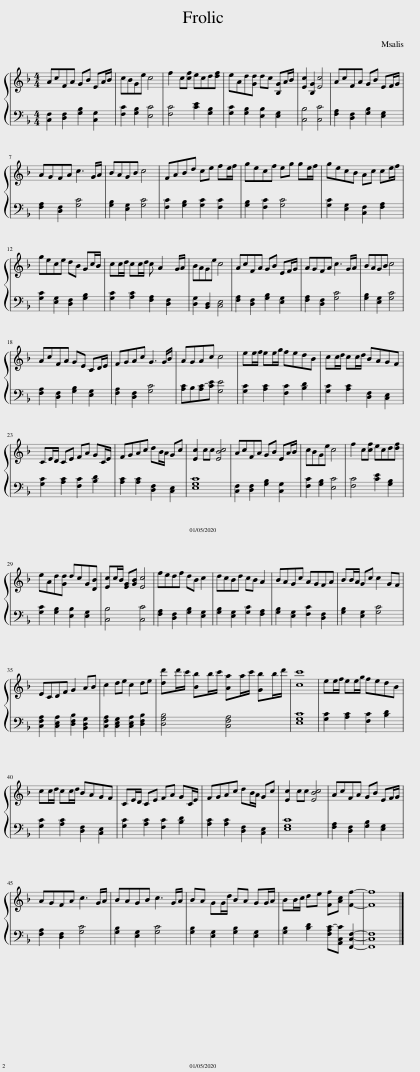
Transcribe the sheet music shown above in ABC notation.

X:1
%%score { 1 | 2 }
L:1/8
M:4/4
I:linebreak $
K:F
V:1 treble
V:2 bass
V:1
 AcFA GB EA/B/ | cBGe c4 | f2 c[cf] ecd[df] | eAd[Gd] dc [B,G]A/B/ | [Ec]2 [B,G]2 [Ec]4 | %5
 AcFA GB EF/G/ |$ AGFA c3 G/A/ | BAGB c4 | FABd ce fe/f/ | gecf eg ge/f/ | %10
 gecB Ac ce/f/ |$ gece dB Gc/B/ | cc/d/ cc/d/ c A2 G/A/ | BAGe c4 | AcFA GB EF/G/ | %15
 AGFA c3 G/A/ | BAGB c4 |$ AcFA GE CD/E/ | FGAc G3 G/B/ | AGAc c4 | %20
 ee/f/ ee/g/ fedB | cc/d/ cc/d/ BAGF |$ CE/D/ CE FA GC/E/ | FGAc dB/A/ Gc | [Ec]2 cc [EBc]4 | %25
 AcFA GB EA/B/ | cBGe c4 | f2 c[cf] ecd[df] |$ eAd[Gd] dcG[DB] | [Ec]c/B/ [EG][GB] [Ec]4 | %30
 fedf dB c2 | dcBd cB A2 | BAGc AGFA | BB/A/ Gc c2 GF |$ ECDF G2 AB | %35
 c2 de c2 de | [dd']d'/c'/ [Bb]b/c'/ [Aa]a/c'/ [Gb]b/d'/ | [cc']8 | ee/f/ ee/g/ fedB |$ cc/d/ cc/d/ BAGF | %40
 CE/D/ CE FA GC/E/ | FGAc dB/A/ Gc | [Ec]2 cc [EBc]4 | AcFA GB EF/G/ |$ AGFA c3 G/A/ | %45
 BAGB c3 G/A/ | BA GG/d/ BA GG/A/ | BB/c/ de [Ff][Ac] [Ff]2- | [Ff]8 |] %49
V:2
 [C,F,]2 [D,F,]2 [G,B,]2 [C,G,]2 | [F,C]2 [G,B,]2 [E,C]4 | [F,C]4 [CE]2 [G,B,]2 | [G,C]2 [G,B,]2 [E,B,]2 [E,G,]2 | [C,B,]4 [C,C]4 | %5
 [F,A,]2 [D,F,]2 [G,B,]2 [E,G,]2 |$ [F,A,]2 [D,F,]2 [G,C]4 | [G,B,]2 [E,G,]2 [G,C]4 | [F,C]2 [G,B,]2 [G,C]2 [F,C]2 | [G,B,]2 [F,C]2 [G,C]4 | %10
 [G,C]2 [E,G,]2 [C,F,]2 [F,A,]2 |$ [G,C]2 [E,G,]2 [D,F,]2 [G,B,]2 | [G,C]2 [A,C]2 [F,A,]2 [D,F,]2 | [D,G,]2 [B,,D,]2 [C,E,]4 | [F,A,]2 [D,F,]2 [G,B,]2 [E,G,]2 | %15
 [F,A,]2 [D,F,]2 [G,C]4 | [G,B,]2 [E,G,]2 [G,C]4 |$ [F,A,]2 [D,F,]2 [G,B,]2 [E,G,]2 | [F,A,]2 [D,F,]2 [G,C]4 | [A,C]B,[A,C-][CE] [G,E]4 | %20
 [G,C]2 [A,C]2 [F,C]2 [B,D]2 | [G,C]2 [A,C]2 [D,F,]2 [C,E,]2 |$ [G,C]2 [A,C]2 [F,C]2 [B,D]2 | [A,C]2 [A,C]2 [D,F,]2 [C,E,]2 | [E,G,C]8 | %25
 [C,F,]2 [D,F,]2 [G,B,]2 [C,G,]2 | [F,C]2 [G,B,]2 [E,C]4 | [F,C]4 [CE]2 [G,B,]2 |$ [G,C]2 [G,B,]2 [E,B,]2 [E,G,]2 | [C,B,]4 [C,C]4 | %30
 [F,A,]2 [D,F,]2 [G,B,]2 [E,G,]2 | [G,B,]2 [E,G,]2 [G,C]2 [F,A,]2 | [G,B,]2 [E,G,]2 [F,C]2 [D,F,]2 | [G,B,]2 [E,G,]2 [G,C]4 |$ [C,F,A,]2 [C,E,A,]2 [D,F,B,]2 [B,,D,G,]2 | %35
 [C,F,A,]2 [C,E,G,]2 [C,E,A,]2 [D,F,B,]2 | [D,G,B,]4 [C,F,A,]4 | [E,G,C]8 | [G,C]2 [A,C]2 [F,C]2 [B,D]2 |$ [G,C]2 [A,C]2 [D,F,]2 [C,E,]2 | %40
 [G,C]2 [A,C]2 [F,C]2 [B,D]2 | [A,C]2 [A,C]2 [D,F,]2 [C,E,]2 | [E,G,C]8 | [F,A,]2 [D,F,]2 [G,B,]2 [E,G,]2 |$ [F,A,]2 [D,F,]2 [G,C]4 | %45
 [G,B,]2 [E,G,]2 [G,C]4 | [G,B,]2 [E,G,]2 [G,B,]2 [E,G,]2 | [G,B,]2 [B,D]2 [F,A,C-][A,,C,C] [F,,C,F,]2- | [F,,C,F,]8 |] %49
